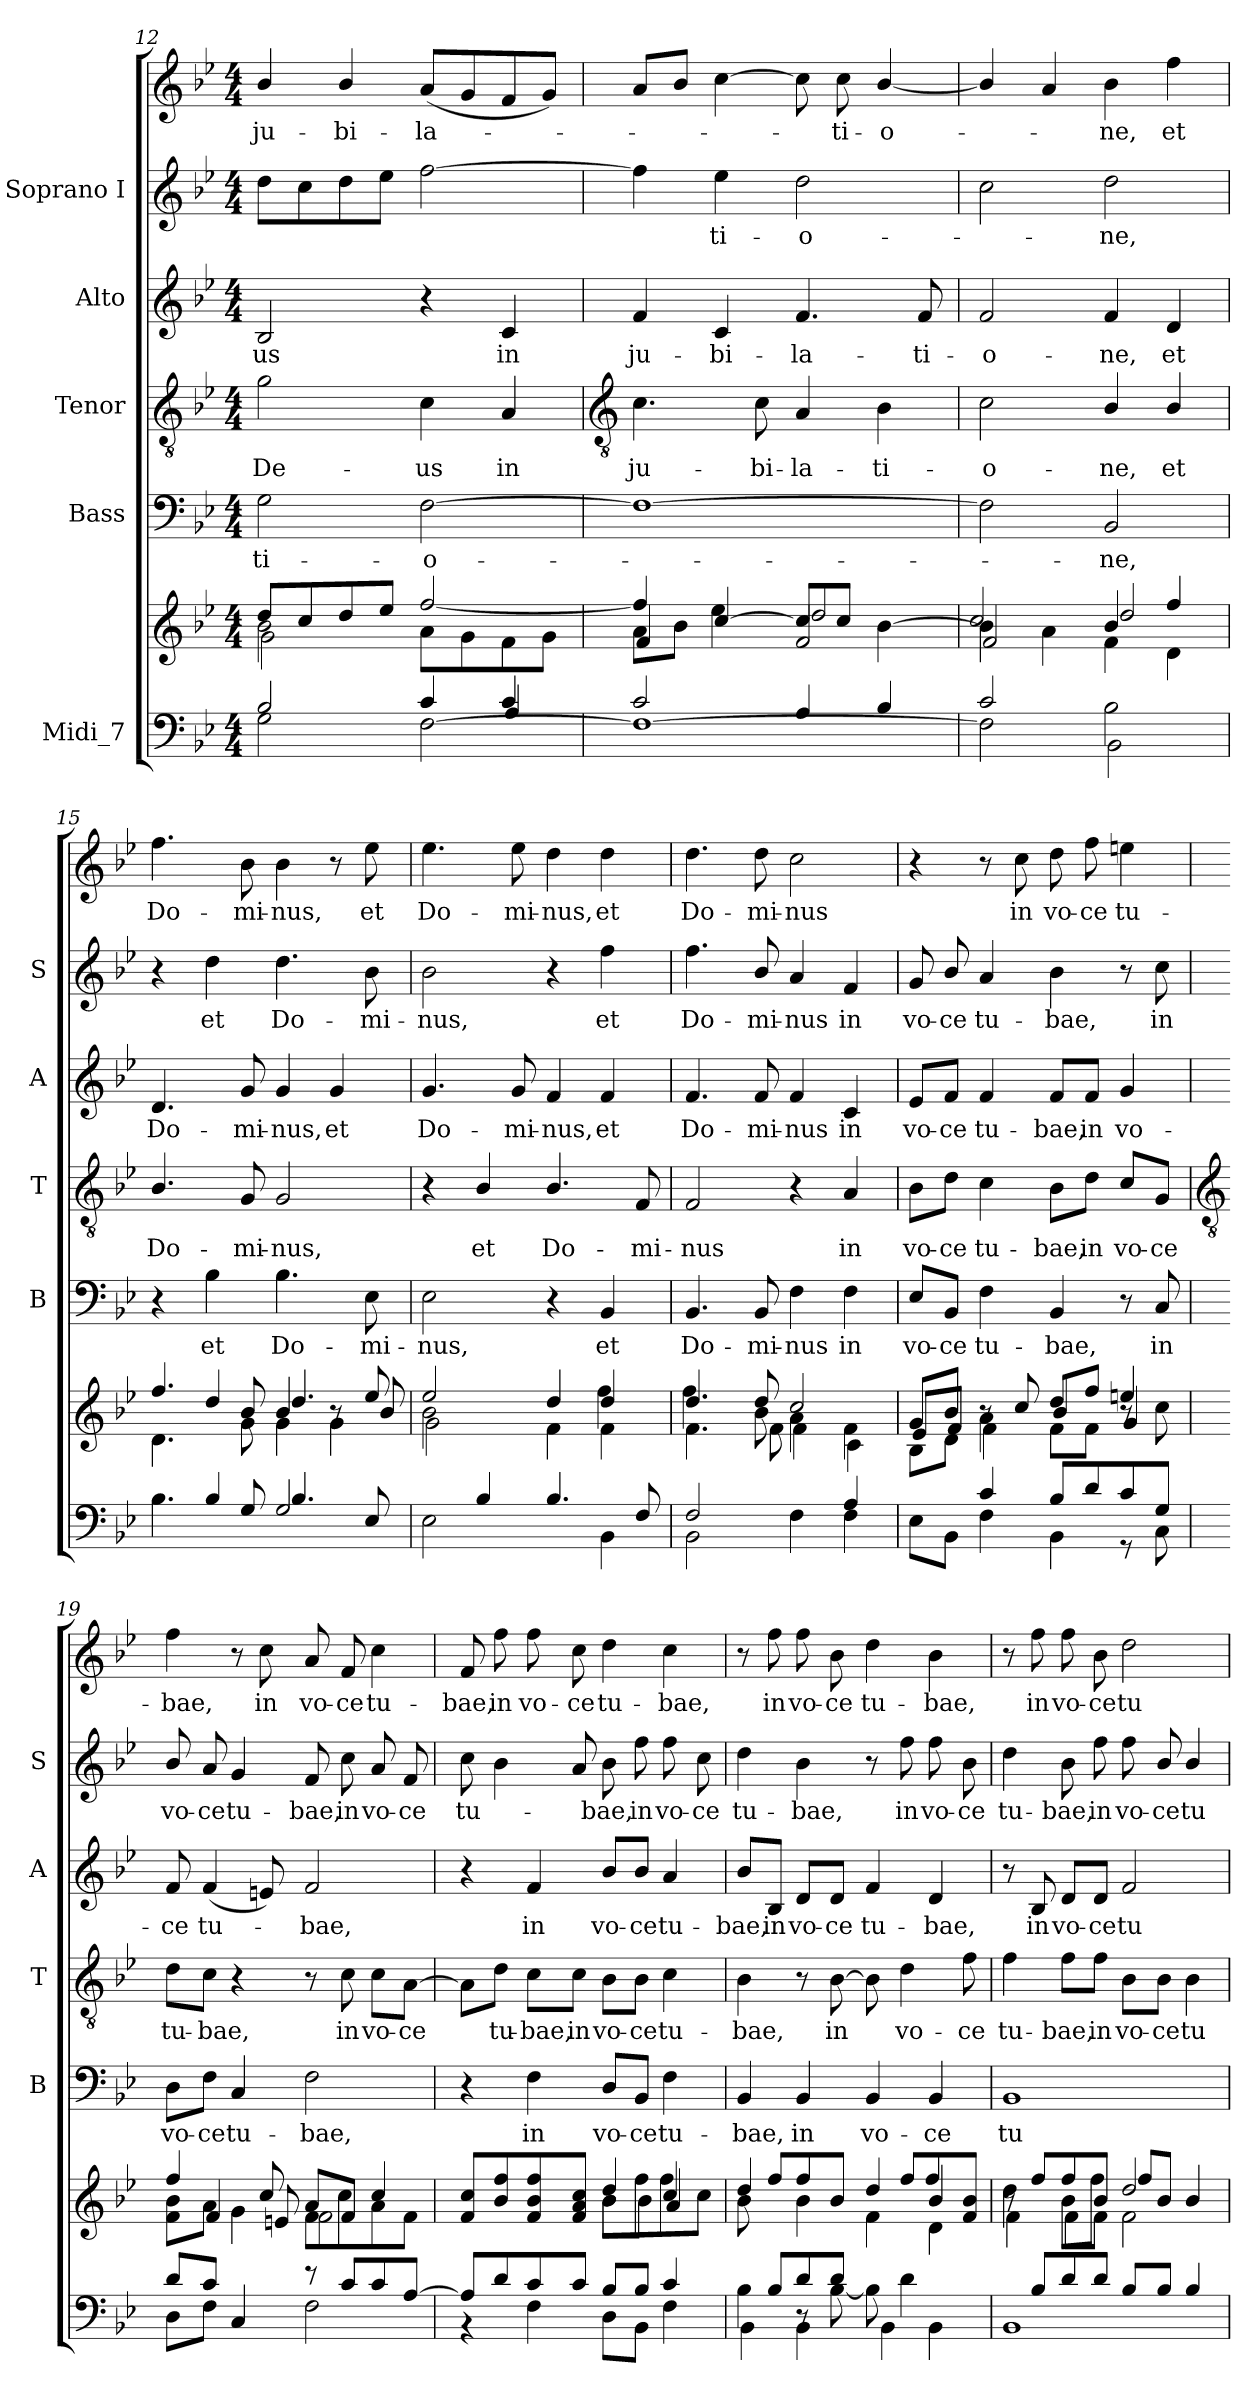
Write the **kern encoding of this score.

**kern	**kern	**kern	**text	**kern	**text	**kern	**text	**kern	**text	**kern	**text
*part5	*part5	*part4	*part4	*part3	*part3	*part2	*part2	*part1	*part1	*part1	*part1
*staff7	*staff6	*staff5	*staff5	*staff4	*staff4	*staff3	*staff3	*staff2	*staff2	*staff1	*staff1
*I"Midi_7	*	*I"Bass	*	*I"Tenor	*	*I"Alto	*	*I"Soprano I	*	*	*
*	*	*I'B	*	*I'T	*	*I'A	*	*I'S	*	*	*
*clefF4	*clefG2	*clefF4	*	*clefGv2	*	*clefG2	*	*clefG2	*	*clefG2	*
*k[b-e-]	*k[b-e-]	*k[b-e-]	*	*k[b-e-]	*	*k[b-e-]	*	*k[b-e-]	*	*k[b-e-]	*
*B-:	*B-:	*B-:	*	*B-:	*	*B-:	*	*B-:	*	*B-:	*
*M4/4	*M4/4	*M4/4	*	*M4/4	*	*M4/4	*	*M4/4	*	*M4/4	*
=12	=12	=12	=12	=12	=12	=12	=12	=12	=12	=12	=12
*^	*^	*	*	*	*	*	*	*	*	*	*
*	*^	*	*^	*	*	*	*	*	*	*	*	*	*
*	*	*	*	*	*^	*	*	*	*	*	*	*	*	*	*
!	!	!	!	!	!	!	!	!LO:LY:b	!	!LO:LY:b	!	!LO:LY:b	!	!	!	!LO:LY:b
2B-	2ryy	2G\	2b-\	8dd/L	2ryy	2g\	2G	ti-	2g	De-	2B-	-us	8ddL	.	4b-/	ju-
.	.	.	.	8cc/	.	.	.	.	.	.	.	.	8cc	.	.	.
!	!	!	!	!	!	!	!	!	!	!	!	!	!	!	!	!LO:LY:b
.	.	.	.	8dd/	.	.	.	.	.	.	.	.	8dd	.	4b-/	-bi-
.	.	.	.	8ee-/J	.	.	.	.	.	.	.	.	8ee-J	.	.	.
!	!	!	!	!	!	!	!	!LO:LY:b	!	!LO:LY:b	!	!	!	!	!	!LO:LY:b
4ryy	4c/	[2F\	8a\L	[2ff/	4ryy	2ryy	[2F	-o-	4c	-us	4r	.	[2ff	.	(<8aL	-la-
.	.	.	8g\	.	.	.	.	.	.	.	.	.	.	.	8g	.
!	!	!	!	!	!	!	!	!	!	!LO:LY:b	!	!LO:LY:b	!	!	!	!
4c/	4A/	.	8f\	.	4ryy	.	.	.	4A	in	4c	in	.	.	8f	.
.	.	.	8g\J	.	.	.	.	.	.	.	.	.	.	.	8gJ)	.
*	*	*	*v	*v	*v	*v	*	*	*	*	*	*	*	*	*	*
!!LO:LB:g=z
=13	=13	=13	=13	=13	=13	=13	=13	=13	=13	=13	=13	=13	=13
*	*	*	*	*	*	*clefGv2	*	*	*	*	*	*	*
*	*	*	*^	*	*	*	*	*	*	*	*	*	*
*	*	*	*	*^	*	*	*	*	*	*	*	*	*	*
!	!	!	!	!	!	!	!	!	!LO:LY:b	!	!LO:LY:b	!	!	!	!
4ryy	2c/	1F_	8a\L	4ff/]	4f	1F_	.	4.c	ju-	4f	ju-	4ff]	.	8aL	.
.	.	.	8b-\J	.	.	.	.	.	.	.	.	.	.	8b-J	.
!	!	!	!	!	!	!	!	!	!	!	!LO:LY:b	!	!LO:LY:b	!	!
4c/yy	.	.	[4cc	4ee-\	4ryy	.	.	.	.	4c	-bi-	4ee-	ti-	[4cc	.
!	!	!	!	!	!	!	!	!	!LO:LY:b	!	!	!	!	!	!
.	.	.	.	.	.	.	.	8c	-bi-	.	.	.	.	.	.
!	!	!	!	!	!	!	!	!	!LO:LY:b	!	!LO:LY:b	!	!LO:LY:b	!	!
2ryy	4A/	.	8ccL]	2dd/	2f/	.	.	4A	-la-	4.f	-la-	2dd	-o-	8cc]	.
!	!	!	!	!	!	!	!	!	!	!	!	!	!	!	!LO:LY:b
.	.	.	8ccJ	.	.	.	.	.	.	.	.	.	.	8cc	ti-
!	!	!	!	!	!	!	!	!	!LO:LY:b	!	!	!	!	!	!LO:LY:b
.	4B-/	.	[4b-\	.	.	.	.	4B-	-ti-	.	.	.	.	[4b-/	-o-
!	!	!	!	!	!	!	!	!	!	!	!LO:LY:b	!	!	!	!
.	.	.	.	.	.	.	.	.	.	8f	-ti-	.	.	.	.
*	*v	*v	*	*	*	*	*	*	*	*	*	*	*	*	*
=14	=14	=14	=14	=14	=14	=14	=14	=14	=14	=14	=14	=14	=14	=14
!	!	!	!	!	!	!	!	!LO:LY:b	!	!LO:LY:b	!	!	!	!
2c	2F]	4b-\]	2cc/	2f	2F]	.	2c	-o-	2f	-o-	2cc	.	4b-/]	.
.	.	4a\	.	.	.	.	.	.	.	.	.	.	4a	.
!	!	!	!	!	!	!LO:LY:b	!	!LO:LY:b	!	!LO:LY:b	!	!LO:LY:b	!	!LO:LY:b
2B-\	2BB-\	4b-	2dd/	4f\	2BB-	ne,	4B-/	-ne,	4f	-ne,	2dd	ne,	4b-	ne,
!	!	!	!	!	!	!	!	!LO:LY:b	!	!LO:LY:b	!	!	!	!LO:LY:b
.	.	4ff	.	4d\	.	.	4B-/	et	4d	et	.	.	4ff	et
=15	=15	=15	=15	=15	=15	=15	=15	=15	=15	=15	=15	=15	=15	=15
!	!	!	!	!	!	!	!	!LO:LY:b	!	!LO:LY:b	!	!	!	!LO:LY:b
4.B-\	4ryy	4.ff	4ryy	4.d\	4r	.	4.B-/	Do-	4.d	Do-	4r	.	4.ff	Do-
!	!	!	!	!	!	!LO:LY:b	!	!	!	!	!	!LO:LY:b	!	!
.	4B-/	.	4dd/	.	4B-	et	.	.	.	.	4dd	et	.	.
!	!	!	!	!	!	!	!	!LO:LY:b	!	!LO:LY:b	!	!	!	!LO:LY:b
8G	.	8b-	.	8g\	.	.	8G	-mi-	8g	-mi-	.	.	8b-	-mi-
!	!	!	!	!	!	!LO:LY:b	!	!LO:LY:b	!	!LO:LY:b	!	!LO:LY:b	!	!LO:LY:b
2G	4.B-/	4b-	4.dd/	4g\	4.B-	Do-	2G	-nus,	4g	-nus,	4.dd	Do-	4b-	-nus,
!	!	!	!	!	!	!	!	!	!	!LO:LY:b	!	!	!	!
.	.	8r	.	4g\	.	.	.	.	4g	et	.	.	8r	.
!	!	!	!	!	!	!LO:LY:b	!	!	!	!	!	!LO:LY:b	!	!LO:LY:b
.	8E-/	8ee-/	8b-/	.	8E-	-mi-	.	.	.	.	8b-	-mi-	8ee-	et
=16	=16	=16	=16	=16	=16	=16	=16	=16	=16	=16	=16	=16	=16	=16
!	!	!	!	!	!	!LO:LY:b	!	!	!	!LO:LY:b	!	!LO:LY:b	!	!LO:LY:b
4ryy	2E-	2ee-	2b-\	2g\	2E-	-nus,	4r	.	4.g	Do-	2b-	nus,	4.ee-	-Do-
!	!	!	!	!	!	!	!	!LO:LY:b	!	!	!	!	!	!
4B-/	.	.	.	.	.	.	4B-/	et	.	.	.	.	.	.
!	!	!	!	!	!	!	!	!	!	!LO:LY:b	!	!	!	!LO:LY:b
.	.	.	.	.	.	.	.	.	8g	-mi-	.	.	8ee-	-mi-
!	!	!	!	!	!	!	!	!LO:LY:b	!	!LO:LY:b	!	!	!	!LO:LY:b
4.B-/	4ryy	4dd	4ryy	4f\	4r	.	4.B-/	Do-	4f	-nus,	4r	.	4dd	-nus,
!	!	!	!	!	!	!LO:LY:b	!	!	!	!LO:LY:b	!	!LO:LY:b	!	!LO:LY:b
.	4BB-\	4dd	4ff	4f\	4BB-	et	.	.	4f	et	4ff	et	4dd	et
!	!	!	!	!	!	!	!	!LO:LY:b	!	!	!	!	!	!
8F/	.	.	.	.	.	.	8F	-mi-	.	.	.	.	.	.
=17	=17	=17	=17	=17	=17	=17	=17	=17	=17	=17	=17	=17	=17	=17
!	!	!	!	!	!	!LO:LY:b	!	!LO:LY:b	!	!LO:LY:b	!	!LO:LY:b	!	!LO:LY:b
2F	2BB-\	4.dd	4.ff	4.f\	4.BB-	Do-	2F	-nus	4.f	Do-	4.ff	Do-	4.dd	Do-
!	!	!	!	!	!	!LO:LY:b	!	!	!	!LO:LY:b	!	!LO:LY:b	!	!LO:LY:b
.	.	8dd	8b-\	8f\	8BB-	-mi-	.	.	8f	-mi-	8b-/	-mi-	8dd	-mi-
!	!	!	!	!	!	!LO:LY:b	!	!	!	!LO:LY:b	!	!LO:LY:b	!	!LO:LY:b
4ryy	4F	2cc/	4a\	4f\	4F	-nus	4r	.	4f	-nus	4a	-nus	2cc	-nus
!	!	!	!	!	!	!LO:LY:b	!	!LO:LY:b	!	!LO:LY:b	!	!LO:LY:b	!	!
4A	4F	.	4f\	4c\	4F	in	4A	in	4c	in	4f	in	.	.
=18	=18	=18	=18	=18	=18	=18	=18	=18	=18	=18	=18	=18	=18	=18
*	*	*	*	*^	*	*	*	*	*	*	*	*	*	*
!	!	!	!	!	!	!	!LO:LY:b	!	!LO:LY:b	!	!LO:LY:b	!	!LO:LY:b	!	!
4ryy	8E-\L	4ryy	8gL	8e-L	8B-L	8E-/L	vo-	8B-\L	vo-	8e-/L	vo-	8g	-vo-	4r	.
!	!	!	!	!	!	!	!LO:LY:b	!	!LO:LY:b	!	!LO:LY:b	!	!LO:LY:b	!	!
.	8BB-\J	.	8b-/J	8fJ	8dJ	8BB-/J	-ce	8d\J	-ce	8f/J	-ce	8b-/	-ce	.	.
!	!	!	!	!	!	!	!LO:LY:b	!	!LO:LY:b	!	!LO:LY:b	!	!LO:LY:b	!	!
4c	4F	8r	4a\	4f\	2.ryy	4F	tu-	4c	tu-	4f	tu-	4a	tu-	8r	.
!	!	!	!	!	!	!	!	!	!	!	!	!	!	!	!LO:LY:b
.	.	8cc/	.	.	.	.	.	.	.	.	.	.	.	8cc	in
!	!	!	!	!	!	!	!LO:LY:b	!	!LO:LY:b	!	!LO:LY:b	!	!LO:LY:b	!	!LO:LY:b
8B-/L	4BB-\	8ddL	4b-/	8f\L	.	4BB-	-bae,	8B-\L	-bae,	8f/L	-bae,	4b-	-bae,	8dd	vo-
!	!	!	!	!	!	!	!	!	!LO:LY:b	!	!LO:LY:b	!	!	!	!LO:LY:b
8d/	.	8ffJ	.	8f\J	.	.	.	8d\J	in	8f/J	in	.	.	8ff	-ce
!	!	!	!	!	!	!	!	!	!LO:LY:b	!	!LO:LY:b	!	!	!	!LO:LY:b
8c/	8r	4een/	8r	4g	.	8r	.	8c/L	vo-	4g	vo-	8r	.	4een	tu-
!	!	!	!	!	!	!	!LO:LY:b	!	!LO:LY:b	!	!	!	!LO:LY:b	!	!
8G/J	8C\	.	8cc	.	.	8C	in	8G/J	-ce	.	.	8cc	in	.	.
*	*	*v	*v	*v	*v	*	*	*	*	*	*	*	*	*	*
!!LO:LB:g=z
=19	=19	=19	=19	=19	=19	=19	=19	=19	=19	=19	=19	=19
*	*	*	*	*	*clefGv2	*	*	*	*	*	*	*
*	*	*^	*	*	*	*	*	*	*	*	*	*
*	*	*	*^	*	*	*	*	*	*	*	*	*	*
!	!	!	!	!	!	!LO:LY:b	!	!LO:LY:b	!	!LO:LY:b	!	!LO:LY:b	!	!LO:LY:b
8dL	8DL	4ff/	8f\ 8b-\L	8fyy	8D\L	vo-	8d\L	tu-	8f	-ce	8b-/	-vo-	4ff	bae,
!	!	!	!	!	!	!LO:LY:b	!	!LO:LY:b	!	!LO:LY:b	!	!LO:LY:b	!	!
8cJ	8FJ	.	8a\J	4f	8F\J	-ce	8c\J	-bae,	(<4f	tu-	8a	-ce	.	.
!	!	!	!	!	!	!LO:LY:b	!	!	!	!	!	!LO:LY:b	!	!
4ryy	4C	8ryy	4g	.	4C	tu-	4r	.	.	.	4g	tu-	8r	.
!	!	!	!	!	!	!	!	!	!	!	!	!	!	!LO:LY:b
.	.	8cc/	.	8en/	.	.	.	.	8en)	.	.	.	8cc	in
!	!	!	!	!	!	!LO:LY:b	!	!	!	!LO:LY:b	!	!LO:LY:b	!	!LO:LY:b
8r	2F	8aL	8fL	2f\	2F	-bae,	8r	.	2f	bae,	8f	-bae,	8a	vo-
!	!	!	!	!	!	!	!	!LO:LY:b	!	!	!	!LO:LY:b	!	!LO:LY:b
8c/L	.	8fJ	8cc	.	.	.	8c	in	.	.	8cc	in	8f	-ce
!	!	!	!	!	!	!	!	!LO:LY:b	!	!	!	!LO:LY:b	!	!LO:LY:b
8c/	.	4cc	8a	.	.	.	8c\L	vo-	.	.	8a	vo-	4cc	tu-
!	!	!	!	!	!	!	!	!LO:LY:b	!	!	!	!LO:LY:b	!	!
[8A/J	.	.	8fJ	.	.	.	[8A\J	-ce	.	.	8f	-ce	.	.
=20	=20	=20	=20	=20	=20	=20	=20	=20	=20	=20	=20	=20	=20	=20
!	!	!	!	!	!	!	!	!	!	!	!	!LO:LY:b	!	!LO:LY:b
8A/L]	4r	8f 8ccL	8ccyy	4ryy	4r	.	8A\L]	.	4r	.	8cc	tu-	8f	bae,
!	!	!	!	!	!	!	!	!LO:LY:b	!	!	!	!	!	!LO:LY:b
8d/	.	8b- 8ff	4b-/yy	.	.	.	8d\J	tu-	.	.	4b-	.	8ff	in
!	!	!	!	!	!	!LO:LY:b	!	!LO:LY:b	!	!LO:LY:b	!	!	!	!LO:LY:b
8c/	4F	8f 8b- 8ff	.	4fyy	4F	in	8c\L	-bae,	4f	in	.	.	8ff	vo-
!	!	!	!	!	!	!	!	!LO:LY:b	!	!	!	!	!	!LO:LY:b
8c/J	.	8f 8a 8ccJ	8ayy	.	.	.	8c\J	in	.	.	8a	.	8cc	-ce
!	!	!	!	!	!	!LO:LY:b	!	!LO:LY:b	!	!LO:LY:b	!	!LO:LY:b	!	!LO:LY:b
8B-L	8D\L	4dd	8b-L	8b-\L	8D/L	vo-	8B-\L	vo-	8b-/L	vo-	8b-	bae,	4dd	tu-
!	!	!	!	!	!	!LO:LY:b	!	!LO:LY:b	!	!LO:LY:b	!	!LO:LY:b	!	!
8B-J	8BB-\J	.	8ff	8b-\J	8BB-/J	-ce	8B-\J	-ce	8b-/J	-ce	8ff	in	.	.
!	!	!	!	!	!	!LO:LY:b	!	!LO:LY:b	!	!LO:LY:b	!	!LO:LY:b	!	!LO:LY:b
4c	4F	4cc/	8ff	4a	4F	tu-	4c	tu-	4a	tu-	8ff	vo-	4cc	-bae,
!	!	!	!	!	!	!	!	!	!	!	!	!LO:LY:b	!	!
.	.	.	8ccJ	.	.	.	.	.	.	.	8cc	-ce	.	.
=21	=21	=21	=21	=21	=21	=21	=21	=21	=21	=21	=21	=21	=21	=21
*	*^	*	*	*	*	*	*	*	*	*	*	*	*	*
!	!	!	!	!	!	!	!LO:LY:b	!	!LO:LY:b	!	!LO:LY:b	!	!LO:LY:b	!	!
8ryy	4B-	4BB-\	8ryy	4dd/	8b-\	4BB-	-bae,	4B-	-bae,	8b-/L	-bae,	4dd	tu-	8r	.
!	!	!	!	!	!	!	!	!	!	!	!LO:LY:b	!	!	!	!LO:LY:b
8B-/L	.	.	8ff/L	.	4.ryy	.	.	.	.	8B-/J	in	.	.	8ff	in
!	!	!	!	!	!	!	!LO:LY:b	!	!	!	!LO:LY:b	!	!LO:LY:b	!	!LO:LY:b
8d/	8r	4BB-\	8ff/	4b-	.	4BB-	in	8r	.	8d/L	vo-	4b-	-bae,	8ff	vo-
!	!	!	!	!	!	!	!	!	!LO:LY:b	!	!LO:LY:b	!	!	!	!LO:LY:b
8d/J	[8B-	.	8b-/J	.	.	.	.	[8B-	in	8d/J	-ce	.	.	8b-	-ce
!	!	!	!	!	!	!	!LO:LY:b	!	!	!	!LO:LY:b	!	!	!	!LO:LY:b
2ryy	8B-]	4BB-\	4dd	8ryy	4f\	4BB-	vo-	8B-]	.	4f	tu-	8r	.	4dd	tu-
!	!	!	!	!	!	!	!	!	!LO:LY:b	!	!	!	!LO:LY:b	!	!
.	4d	.	.	8ff/L	.	.	.	4d	vo-	.	.	8ff	in	.	.
!	!	!	!	!	!	!	!LO:LY:b	!	!	!	!LO:LY:b	!	!LO:LY:b	!	!LO:LY:b
.	.	4BB-\	4b-	8ff/	4d\	4BB-	-ce	.	.	4d	-bae,	8ff	vo-	4b-	-bae,
!	!	!	!	!	!	!	!	!	!LO:LY:b	!	!	!	!LO:LY:b	!	!
.	8fyy	.	.	8f/ 8b-/J	.	.	.	8f	-ce	.	.	8b-	-ce	.	.
=22	=22	=22	=22	=22	=22	=22	=22	=22	=22	=22	=22	=22	=22	=22	=22
*	*	*	*	*	*^	*	*	*	*	*	*	*	*	*	*
!	!	!	!	!	!	!	!	!LO:LY:b	!	!LO:LY:b	!	!	!	!LO:LY:b	!	!
8ryy	2ryy	1BB-	8r	4dd	8ryy	4f\	1BB-	tu-	4f	tu-	8r	.	4dd	-tu-	8r	.
!	!	!	!	!	!	!	!	!	!	!	!	!LO:LY:b	!	!	!	!LO:LY:b
8B-/L	.	.	8ffL	.	4.ryy	.	.	.	.	.	8B-	in	.	.	8ff	in
!	!	!	!	!	!	!	!	!	!	!LO:LY:b	!	!LO:LY:b	!	!LO:LY:b	!	!LO:LY:b
8d/	.	.	8ff	8b-\L	.	8f\L	.	.	8f\L	-bae,	8d/L	vo-	8b-	-bae,	8ff	vo-
!	!	!	!	!	!	!	!	!	!	!LO:LY:b	!	!LO:LY:b	!	!LO:LY:b	!	!LO:LY:b
8d/J	.	.	8b-J	8ff\J	.	8f\J	.	.	8f\J	in	8d/J	-ce	8ff	in	8b-	-ce
!	!	!	!	!	!	!	!	!	!	!LO:LY:b	!	!LO:LY:b	!	!LO:LY:b	!	!LO:LY:b
2ryy	8B-/L	.	2dd	8ff/L	2f\	2ryy	.	.	8B-\L	vo-	2f	tu-	8ff	vo-	2dd	tu-
!	!	!	!	!	!	!	!	!	!	!LO:LY:b	!	!	!	!LO:LY:b	!	!
.	8B-/J	.	.	8b-/J	.	.	.	.	8B-\J	-ce	.	.	8b-/	-ce	.	.
!	!	!	!	!	!	!	!	!	!	!LO:LY:b	!	!	!	!LO:LY:b	!	!
.	4B-/	.	.	4b-/	.	.	.	.	4B-	tu-	.	.	4b-/	tu-	.	.
*v	*v	*v	*	*	*	*	*	*	*	*	*	*	*	*	*	*
*	*v	*v	*v	*v	*	*	*	*	*	*	*	*	*	*
=	=	=	=	=	=	=	=	=	=	=	=
*-	*-	*-	*-	*-	*-	*-	*-	*-	*-	*-	*-
